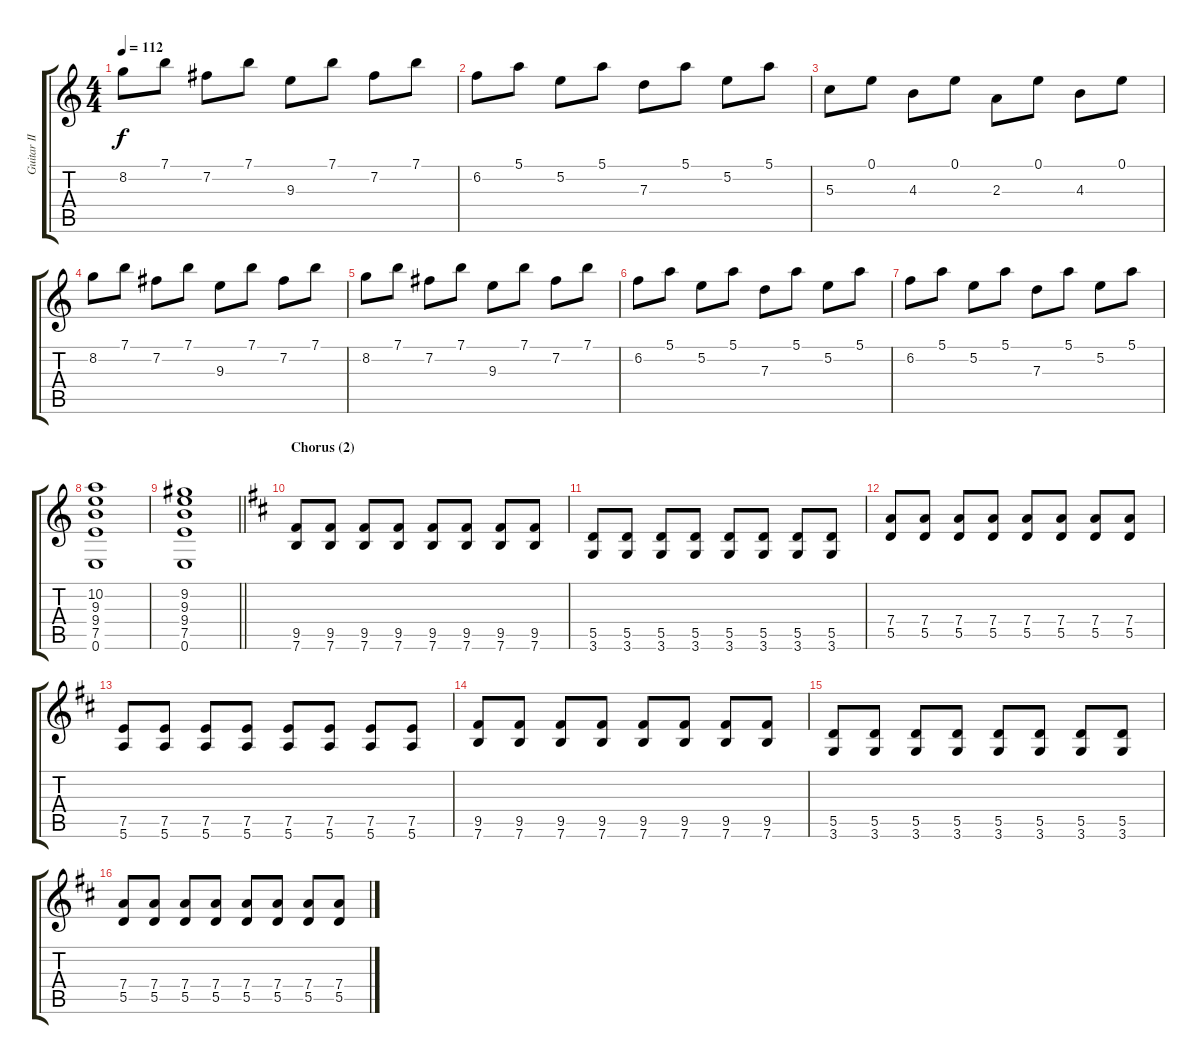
\track ("Guitar II" "Guitar II") {instrument overdrivenguitar}
\staff {score tabs}
\tuning (E4 B3 G3 D3 A2 E2) {hide}
\ts (4 4)
\tempo 112
\clef g2
\ks aminor
8.2.8{dy f} 7.1.8 7.2.8 7.1.8 9.3.8 7.1.8 7.2.8 7.1.8 |
6.2.8 5.1.8 5.2.8 5.1.8 7.3.8 5.1.8 5.2.8 5.1.8 |
5.3.8 0.1.8 4.3.8 0.1.8 2.3.8 0.1.8 4.3.8 0.1.8 |
8.2.8 7.1.8 7.2.8 7.1.8 9.3.8 7.1.8 7.2.8 7.1.8 |
8.2.8 7.1.8 7.2.8 7.1.8 9.3.8 7.1.8 7.2.8 7.1.8 |
6.2.8 5.1.8 5.2.8 5.1.8 7.3.8 5.1.8 5.2.8 5.1.8 |
6.2.8 5.1.8 5.2.8 5.1.8 7.3.8 5.1.8 5.2.8 5.1.8 |
(10.2 9.3 9.4 7.5 0.6).1 |
\barLineRight lightlight
(9.2 9.3 9.4 7.5 0.6).1 |
\section ("" "Chorus (2)")
\ks bminor
(9.5 7.6).8 (9.5 7.6).8 (9.5 7.6).8 (9.5 7.6).8 (9.5 7.6).8 (9.5 7.6).8 (9.5 7.6).8 (9.5 7.6).8 |
(5.5 3.6).8 (5.5 3.6).8 (5.5 3.6).8 (5.5 3.6).8 (5.5 3.6).8 (5.5 3.6).8 (5.5 3.6).8 (5.5 3.6).8 |
(7.4 5.5).8 (7.4 5.5).8 (7.4 5.5).8 (7.4 5.5).8 (7.4 5.5).8 (7.4 5.5).8 (7.4 5.5).8 (7.4 5.5).8 |
(7.5 5.6).8 (7.5 5.6).8 (7.5 5.6).8 (7.5 5.6).8 (7.5 5.6).8 (7.5 5.6).8 (7.5 5.6).8 (7.5 5.6).8 |
(9.5 7.6).8 (9.5 7.6).8 (9.5 7.6).8 (9.5 7.6).8 (9.5 7.6).8 (9.5 7.6).8 (9.5 7.6).8 (9.5 7.6).8 |
(5.5 3.6).8 (5.5 3.6).8 (5.5 3.6).8 (5.5 3.6).8 (5.5 3.6).8 (5.5 3.6).8 (5.5 3.6).8 (5.5 3.6).8 |
(7.4 5.5).8 (7.4 5.5).8 (7.4 5.5).8 (7.4 5.5).8 (7.4 5.5).8 (7.4 5.5).8 (7.4 5.5).8 (7.4 5.5).8
